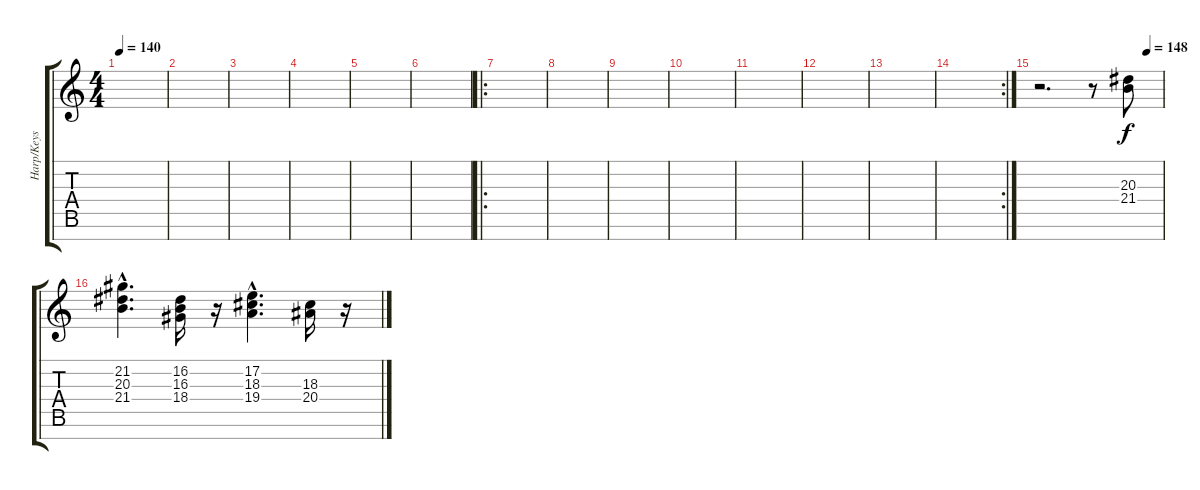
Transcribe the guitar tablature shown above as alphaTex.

\track ("Harp/Keys" "Harp/Keys") {instrument harpsichord}
\staff {score tabs}
\tuning (E4 B3 G3 D3 A2 E2 B1) {hide}
\ts (4 4)
\tempo 140
\clef g2
\ks c
|
|
|
|
|
|
\ro
|
|
|
|
|
|
|
\rc 2
|
\tempo (148 0.875)
r.2{d} r.8 (20.3 21.4).8 |
(21.2{hac} 20.3{hac} 21.4{hac}).4{d} (16.2 16.3 18.4).16 r.16 (17.2{hac} 18.3{hac} 19.4{hac}).4{d} (18.3 20.4).16 r.16
